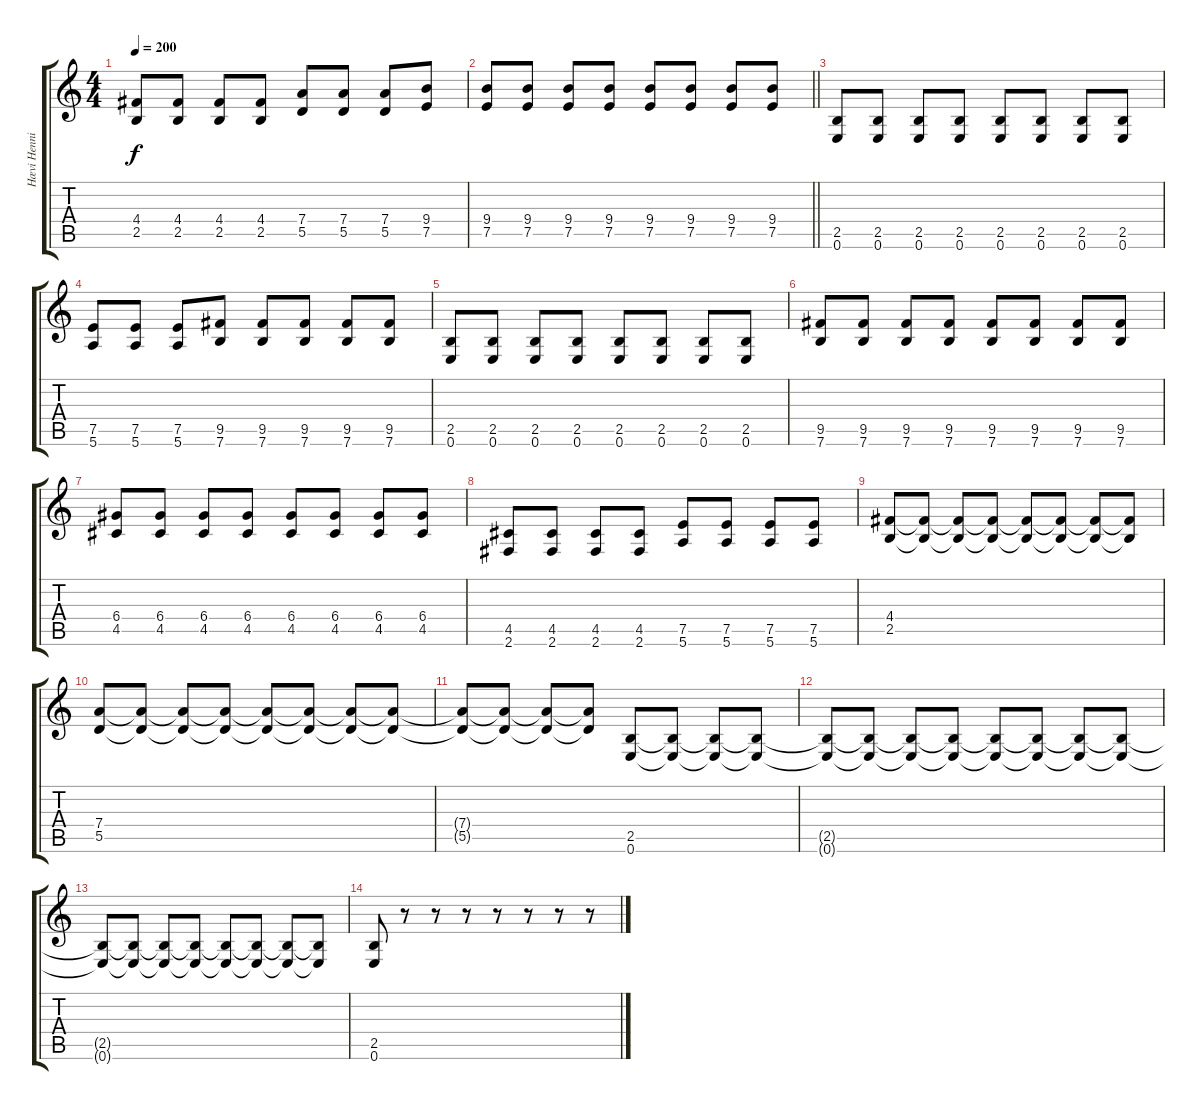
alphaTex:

\track ("Hævi Henning Lead og Solo" "Hævi Henni") {instrument distortionguitar}
\staff {score tabs}
\tuning (E4 B3 G3 D3 A2 E2) {hide}
\ts (4 4)
\tempo 200
\clef g2
\ks c
(4.4 2.5).8{dy f} (4.4 2.5).8 (4.4 2.5).8 (4.4 2.5).8 (7.4 5.5).8 (7.4 5.5).8 (7.4 5.5).8 (9.4 7.5).8 |
\barLineRight lightlight
(9.4 7.5).8 (9.4 7.5).8 (9.4 7.5).8 (9.4 7.5).8 (9.4 7.5).8 (9.4 7.5).8 (9.4 7.5).8 (9.4 7.5).8 |
(2.5 0.6).8 (2.5 0.6).8 (2.5 0.6).8 (2.5 0.6).8 (2.5 0.6).8 (2.5 0.6).8 (2.5 0.6).8 (2.5 0.6).8 |
(7.5 5.6).8 (7.5 5.6).8 (7.5 5.6).8 (9.5 7.6).8 (9.5 7.6).8 (9.5 7.6).8 (9.5 7.6).8 (9.5 7.6).8 |
(2.5 0.6).8 (2.5 0.6).8 (2.5 0.6).8 (2.5 0.6).8 (2.5 0.6).8 (2.5 0.6).8 (2.5 0.6).8 (2.5 0.6).8 |
(9.5 7.6).8 (9.5 7.6).8 (9.5 7.6).8 (9.5 7.6).8 (9.5 7.6).8 (9.5 7.6).8 (9.5 7.6).8 (9.5 7.6).8 |
(6.4 4.5).8 (6.4 4.5).8 (6.4 4.5).8 (6.4 4.5).8 (6.4 4.5).8 (6.4 4.5).8 (6.4 4.5).8 (6.4 4.5).8 |
(4.5 2.6).8 (4.5 2.6).8 (4.5 2.6).8 (4.5 2.6).8 (7.5 5.6).8 (7.5 5.6).8 (7.5 5.6).8 (7.5 5.6).8 |
(4.4 2.5).8 (4.4{t} 2.5{t}).8 (4.4{t} 2.5{t}).8 (4.4{t} 2.5{t}).8 (4.4{t} 2.5{t}).8 (4.4{t} 2.5{t}).8 (4.4{t} 2.5{t}).8 (4.4{t} 2.5{t}).8 |
(7.4 5.5).8 (7.4{t} 5.5{t}).8 (7.4{t} 5.5{t}).8 (7.4{t} 5.5{t}).8 (7.4{t} 5.5{t}).8 (7.4{t} 5.5{t}).8 (7.4{t} 5.5{t}).8 (7.4{t} 5.5{t}).8 |
(7.4{t} 5.5{t}).8 (7.4{t} 5.5{t}).8 (7.4{t} 5.5{t}).8 (7.4{t} 5.5{t}).8 (2.5 0.6).8 (2.5{t} 0.6{t}).8 (2.5{t} 0.6{t}).8 (2.5{t} 0.6{t}).8 |
(2.5{t} 0.6{t}).8 (2.5{t} 0.6{t}).8 (2.5{t} 0.6{t}).8 (2.5{t} 0.6{t}).8 (2.5{t} 0.6{t}).8 (2.5{t} 0.6{t}).8 (2.5{t} 0.6{t}).8 (2.5{t} 0.6{t}).8 |
(2.5{t} 0.6{t}).8 (2.5{t} 0.6{t}).8 (2.5{t} 0.6{t}).8 (2.5{t} 0.6{t}).8 (2.5{t} 0.6{t}).8 (2.5{t} 0.6{t}).8 (2.5{t} 0.6{t}).8 (2.5{t} 0.6{t}).8 |
(2.5 0.6).8 r.8 r.8 r.8 r.8 r.8 r.8 r.8
